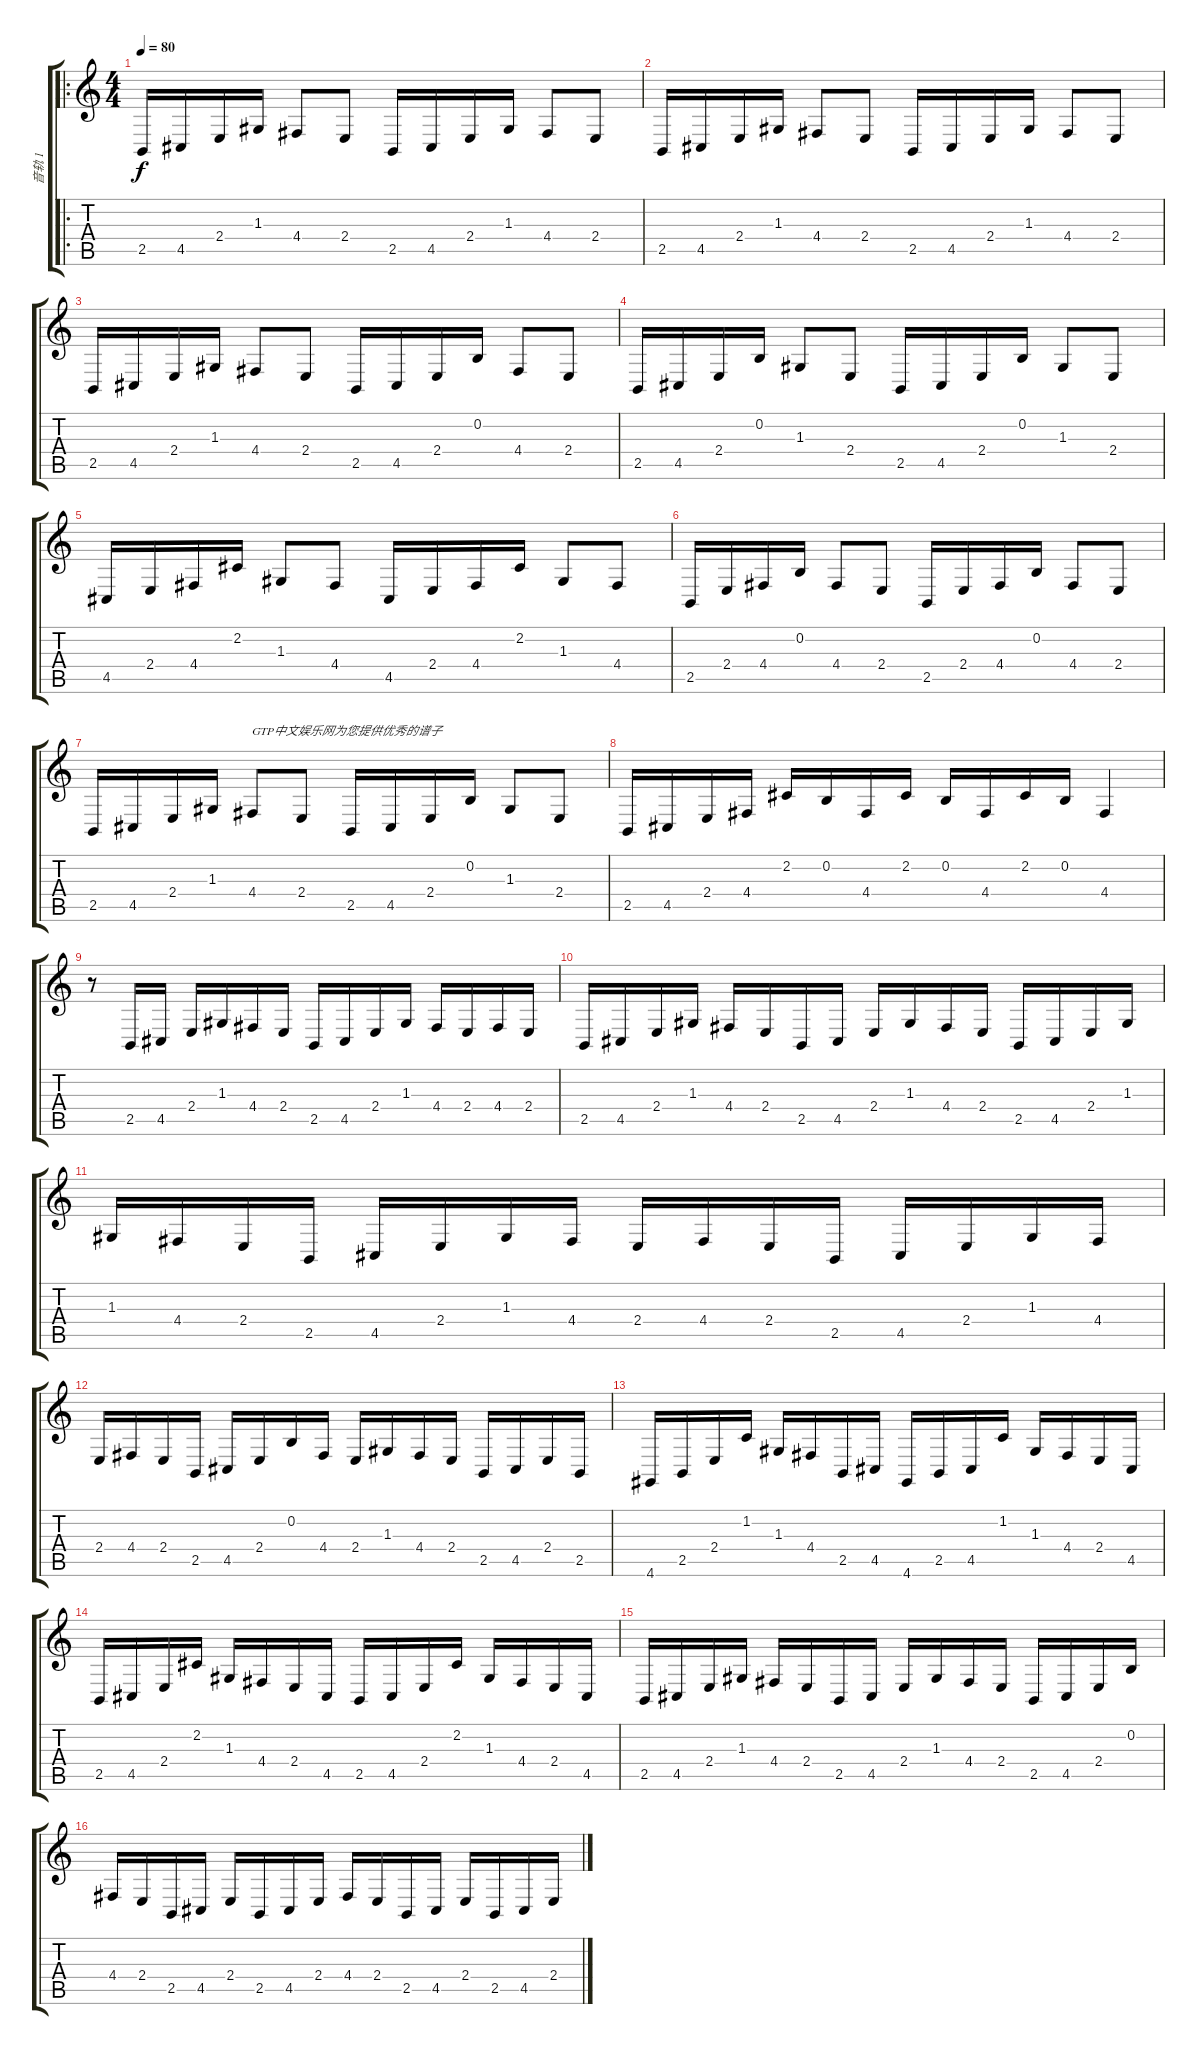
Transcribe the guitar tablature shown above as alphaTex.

\track ("音轨 1" "音轨 1") {instrument acousticgrandpiano}
\staff {score tabs}
\tuning (E4 B3 G3 D3 A2 E2) {hide}
\ro
\ts (4 4)
\tempo 80
\clef g2
\ks c
2.5.16{dy f} 4.5.16 2.4.16 1.3.16 4.4.8 2.4.8 2.5.16 4.5.16 2.4.16 1.3.16 4.4.8 2.4.8 |
2.5.16 4.5.16 2.4.16 1.3.16 4.4.8 2.4.8 2.5.16 4.5.16 2.4.16 1.3.16 4.4.8 2.4.8 |
2.5.16 4.5.16 2.4.16 1.3.16 4.4.8 2.4.8 2.5.16 4.5.16 2.4.16 0.2.16 4.4.8 2.4.8 |
2.5.16 4.5.16 2.4.16 0.2.16 1.3.8 2.4.8 2.5.16 4.5.16 2.4.16 0.2.16 1.3.8 2.4.8 |
4.5.16 2.4.16 4.4.16 2.2.16 1.3.8 4.4.8 4.5.16 2.4.16 4.4.16 2.2.16 1.3.8 4.4.8 |
2.5.16 2.4.16 4.4.16 0.2.16 4.4.8 2.4.8 2.5.16 2.4.16 4.4.16 0.2.16 4.4.8 2.4.8 |
2.5.16 4.5.16 2.4.16 1.3.16 4.4.8{txt "GTP中文娱乐网为您提供优秀的谱子"} 2.4.8 2.5.16 4.5.16 2.4.16 0.2.16 1.3.8 2.4.8 |
2.5.16 4.5.16 2.4.16 4.4.16 2.2.16 0.2.16 4.4.16 2.2.16 0.2.16 4.4.16 2.2.16 0.2.16 4.4.4 |
r.8 2.5.16 4.5.16 2.4.16 1.3.16 4.4.16 2.4.16 2.5.16 4.5.16 2.4.16 1.3.16 4.4.16 2.4.16 4.4.16 2.4.16 |
2.5.16 4.5.16 2.4.16 1.3.16 4.4.16 2.4.16 2.5.16 4.5.16 2.4.16 1.3.16 4.4.16 2.4.16 2.5.16 4.5.16 2.4.16 1.3.16 |
1.3.16 4.4.16 2.4.16 2.5.16 4.5.16 2.4.16 1.3.16 4.4.16 2.4.16 4.4.16 2.4.16 2.5.16 4.5.16 2.4.16 1.3.16 4.4.16 |
2.4.16 4.4.16 2.4.16 2.5.16 4.5.16 2.4.16 0.2.16 4.4.16 2.4.16 1.3.16 4.4.16 2.4.16 2.5.16 4.5.16 2.4.16 2.5.16 |
4.6.16 2.5.16 2.4.16 1.2.16 1.3.16 4.4.16 2.5.16 4.5.16 4.6.16 2.5.16 4.5.16 1.2.16 1.3.16 4.4.16 2.4.16 4.5.16 |
2.5.16 4.5.16 2.4.16 2.2.16 1.3.16 4.4.16 2.4.16 4.5.16 2.5.16 4.5.16 2.4.16 2.2.16 1.3.16 4.4.16 2.4.16 4.5.16 |
2.5.16 4.5.16 2.4.16 1.3.16 4.4.16 2.4.16 2.5.16 4.5.16 2.4.16 1.3.16 4.4.16 2.4.16 2.5.16 4.5.16 2.4.16 0.2.16 |
4.4.16 2.4.16 2.5.16 4.5.16 2.4.16 2.5.16 4.5.16 2.4.16 4.4.16 2.4.16 2.5.16 4.5.16 2.4.16 2.5.16 4.5.16 2.4.16
